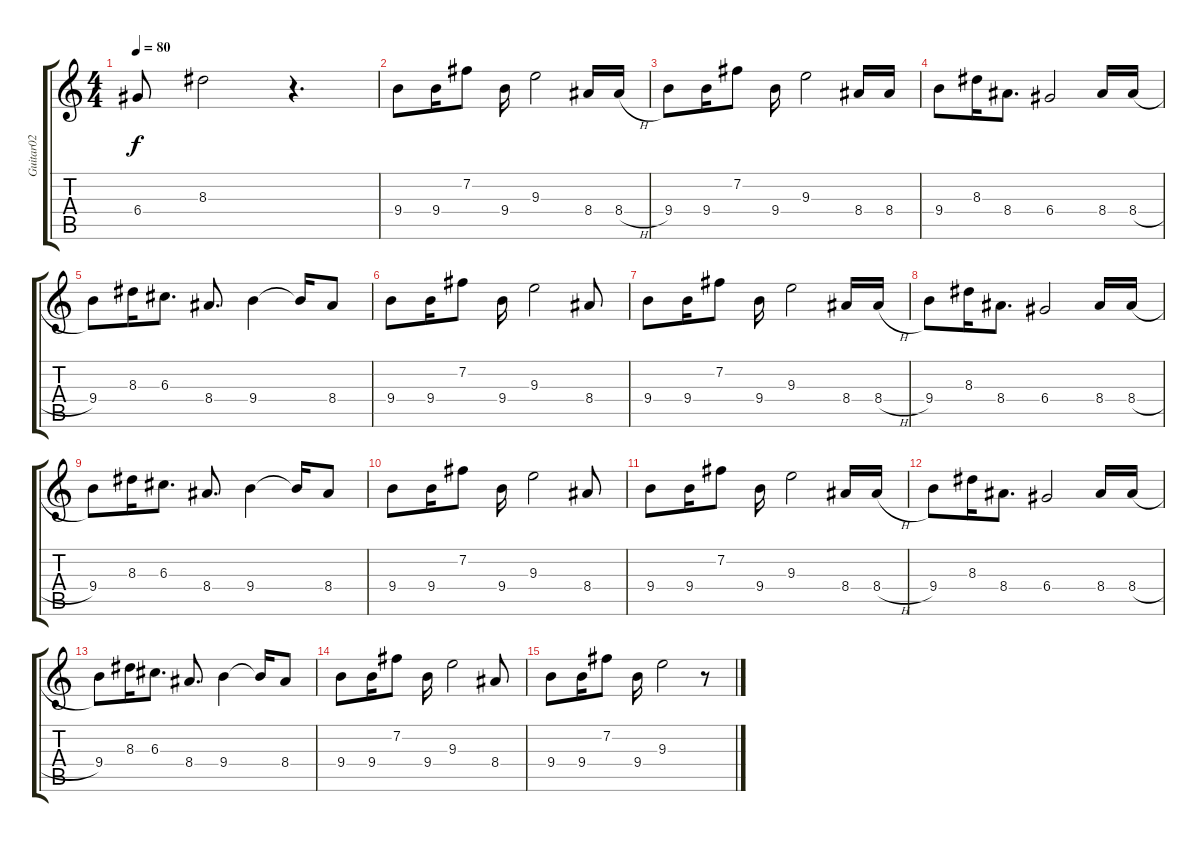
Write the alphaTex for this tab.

\track ("Guitar02" "Guitar02") {instrument overdrivenguitar}
\staff {score tabs}
\tuning (E4 B3 G3 D3 A2 E2) {hide}
\ts (4 4)
\tempo 80
\clef g2
\ks c
6.4.8{dy f} 8.3.2 r.4{d} |
9.4.8 9.4.16 7.2.8 9.4.16 9.3.2 8.4.16 8.4{h}.16 |
9.4.8 9.4.16 7.2.8 9.4.16 9.3.2 8.4.16 8.4.16 |
9.4.8 8.3.16 8.4.8{d} 6.4.2 8.4.16 8.4{h}.16 |
9.4.8 8.3.16 6.3.8{d} 8.4.8{d} 9.4.4 9.4{t}.16 8.4.8 |
9.4.8 9.4.16 7.2.8 9.4.16 9.3.2 8.4.8 |
9.4.8 9.4.16 7.2.8 9.4.16 9.3.2 8.4.16 8.4{h}.16 |
9.4.8 8.3.16 8.4.8{d} 6.4.2 8.4.16 8.4{h}.16 |
9.4.8 8.3.16 6.3.8{d} 8.4.8{d} 9.4.4 9.4{t}.16 8.4.8 |
9.4.8 9.4.16 7.2.8 9.4.16 9.3.2 8.4.8 |
9.4.8 9.4.16 7.2.8 9.4.16 9.3.2 8.4.16 8.4{h}.16 |
9.4.8 8.3.16 8.4.8{d} 6.4.2 8.4.16 8.4{h}.16 |
9.4.8 8.3.16 6.3.8{d} 8.4.8{d} 9.4.4 9.4{t}.16 8.4.8 |
9.4.8 9.4.16 7.2.8 9.4.16 9.3.2 8.4.8 |
9.4.8 9.4.16 7.2.8 9.4.16 9.3.2 r.8
